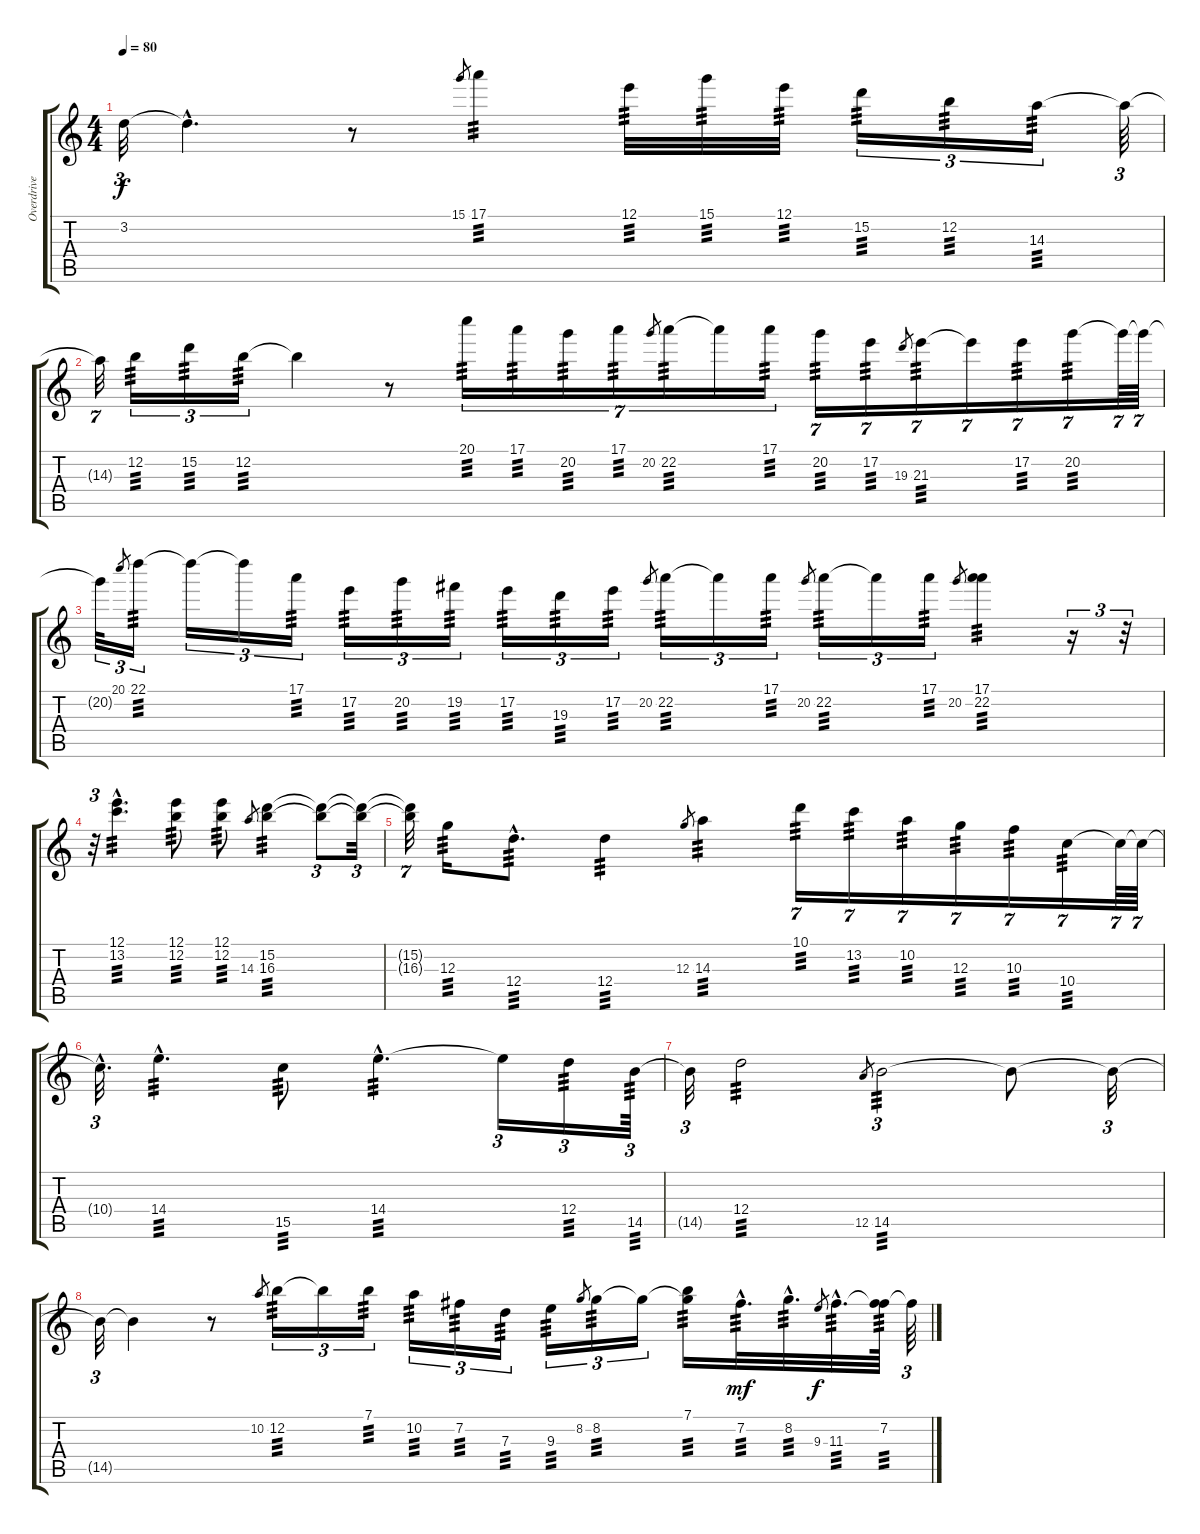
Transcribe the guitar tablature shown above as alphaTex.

\track ("Overdrive Overdub" "Overdrive ") {instrument overdrivenguitar}
\staff {score tabs}
\tuning (E4 B3 G3 D3 A2 E2) {hide}
\ts (4 4)
\tempo 80
\clef g2
\ks c
3.2{t}.32{tu (3 2) dy f} 3.2{hac t}.4{d} r.8 15.1.8{gr} 17.1.4{tp 3} 12.1.32{tp 3} 15.1.32{tp 3} 12.1.32{tp 3} 15.2.16{tu (3 2) tp 3} 12.2.16{tu (3 2) tp 3} 14.3.16{tu (3 2) tp 3} 14.3{t}.64{tu (3 2)} |
14.3{t}.32{tu (7 4)} 12.2.16{tu (3 2) tp 3} 15.2.16{tu (3 2) tp 3} 12.2.16{tu (3 2) tp 3} 12.2{t}.4 r.8 20.1.16{tu (7 4) tp 3} 17.1.16{tu (7 4) tp 3} 20.2.16{tu (7 4) tp 3} 17.1.16{tu (7 4) tp 3} 20.2.8{gr} 22.2.16{tu (7 4) tp 3} 22.2{t}.16{tu (7 4)} 17.1.16{tu (7 4) tp 3} 20.2.16{tu (7 4) tp 3} 17.2.16{tu (7 4) tp 3} 19.3.8{gr} 21.3.16{tu (7 4) tp 3} 21.3{t}.16{tu (7 4)} 17.2.16{tu (7 4) tp 3} 20.2.16{tu (7 4) tp 3} 20.2{t}.64{tu (7 4)} 20.2{t}.64{tu (7 4)} |
20.2{t}.32{tu (3 2)} 20.1.8{gr} 22.1.16{tu (3 2) tp 3} 22.1{t}.16{tu (3 2)} 22.1{t}.16{tu (3 2)} 17.1.16{tu (3 2) tp 3} 17.2.16{tu (3 2) tp 3} 20.2.16{tu (3 2) tp 3} 19.2.16{tu (3 2) tp 3} 17.2.16{tu (3 2) tp 3} 19.3.16{tu (3 2) tp 3} 17.2.16{tu (3 2) tp 3} 20.2.8{gr} 22.2.16{tu (3 2) tp 3} 22.2{t}.16{tu (3 2)} 17.1.16{tu (3 2) tp 3} 20.2.8{gr} 22.2.16{tu (3 2) tp 3} 22.2{t}.16{tu (3 2)} 17.1.16{tu (3 2) tp 3} 20.2.8{gr} (17.1 22.2).4{tp 3} r.16{tu (3 2)} r.32{tu (3 2)} |
r.32{tu (3 2)} (12.1{hac} 13.2{hac}).4{d tp 3} (12.1 12.2).8{tp 3} (12.1 12.2).8{tp 3} 14.3.8{gr} (15.2 16.3).4{tp 3} (15.2{t} 16.3{t}).8{tu (3 2)} (15.2{t} 16.3{t}).32{tu (3 2)} |
(15.2{t} 16.3{t}).32{tu (7 4)} 12.3.16{tp 3} 12.4{hac}.8{d tp 3} 12.4.4{tp 3} 12.3.8{gr} 14.3.4{tp 3} 10.1.16{tu (7 4) tp 3} 13.2.16{tu (7 4) tp 3} 10.2.16{tu (7 4) tp 3} 12.3.16{tu (7 4) tp 3} 10.3.16{tu (7 4) tp 3} 10.4.16{tu (7 4) tp 3} 10.4{t}.64{tu (7 4)} 10.4{t}.64{tu (7 4)} |
10.4{hac t}.32{d tu (3 2)} 14.4{hac}.4{d tp 3} 15.5.8{tp 3} 14.4{hac}.4{d tp 3} 14.4{t}.16{tu (3 2)} 12.4.16{tu (3 2) tp 3} 14.5.64{tu (3 2) tp 3} |
14.5{t}.32{tu (3 2)} 12.4.2{tp 3} 12.5.8{gr} 14.5.2{tu (3 2) tp 3} 14.5{t}.8 14.5{t}.32{tu (3 2)} |
14.5{t}.32{tu (3 2)} 14.5{t}.4 r.8 10.2.8{gr} 12.2.16{tu (3 2) tp 3} 12.2{t}.16{tu (3 2)} 7.1.16{tu (3 2) tp 3} 10.2.16{tu (3 2) tp 3} 7.2.16{tu (3 2) tp 3} 7.3.16{tu (3 2) tp 3} 9.3.16{tu (3 2) tp 3} 8.2.8{gr} 8.2.16{tu (3 2) tp 3} 8.2{t}.16{tu (3 2)} (7.1 8.2{t}).16{tp 3} 7.2{hac}.32{d tp 3 dy mf} 8.2{hac}.32{d tp 3} 9.3.8{gr dy f} 11.3{hac}.32{d tp 3} (7.2 11.3{t}).64{tp 3} 7.2{t}.64{tu (3 2)}
